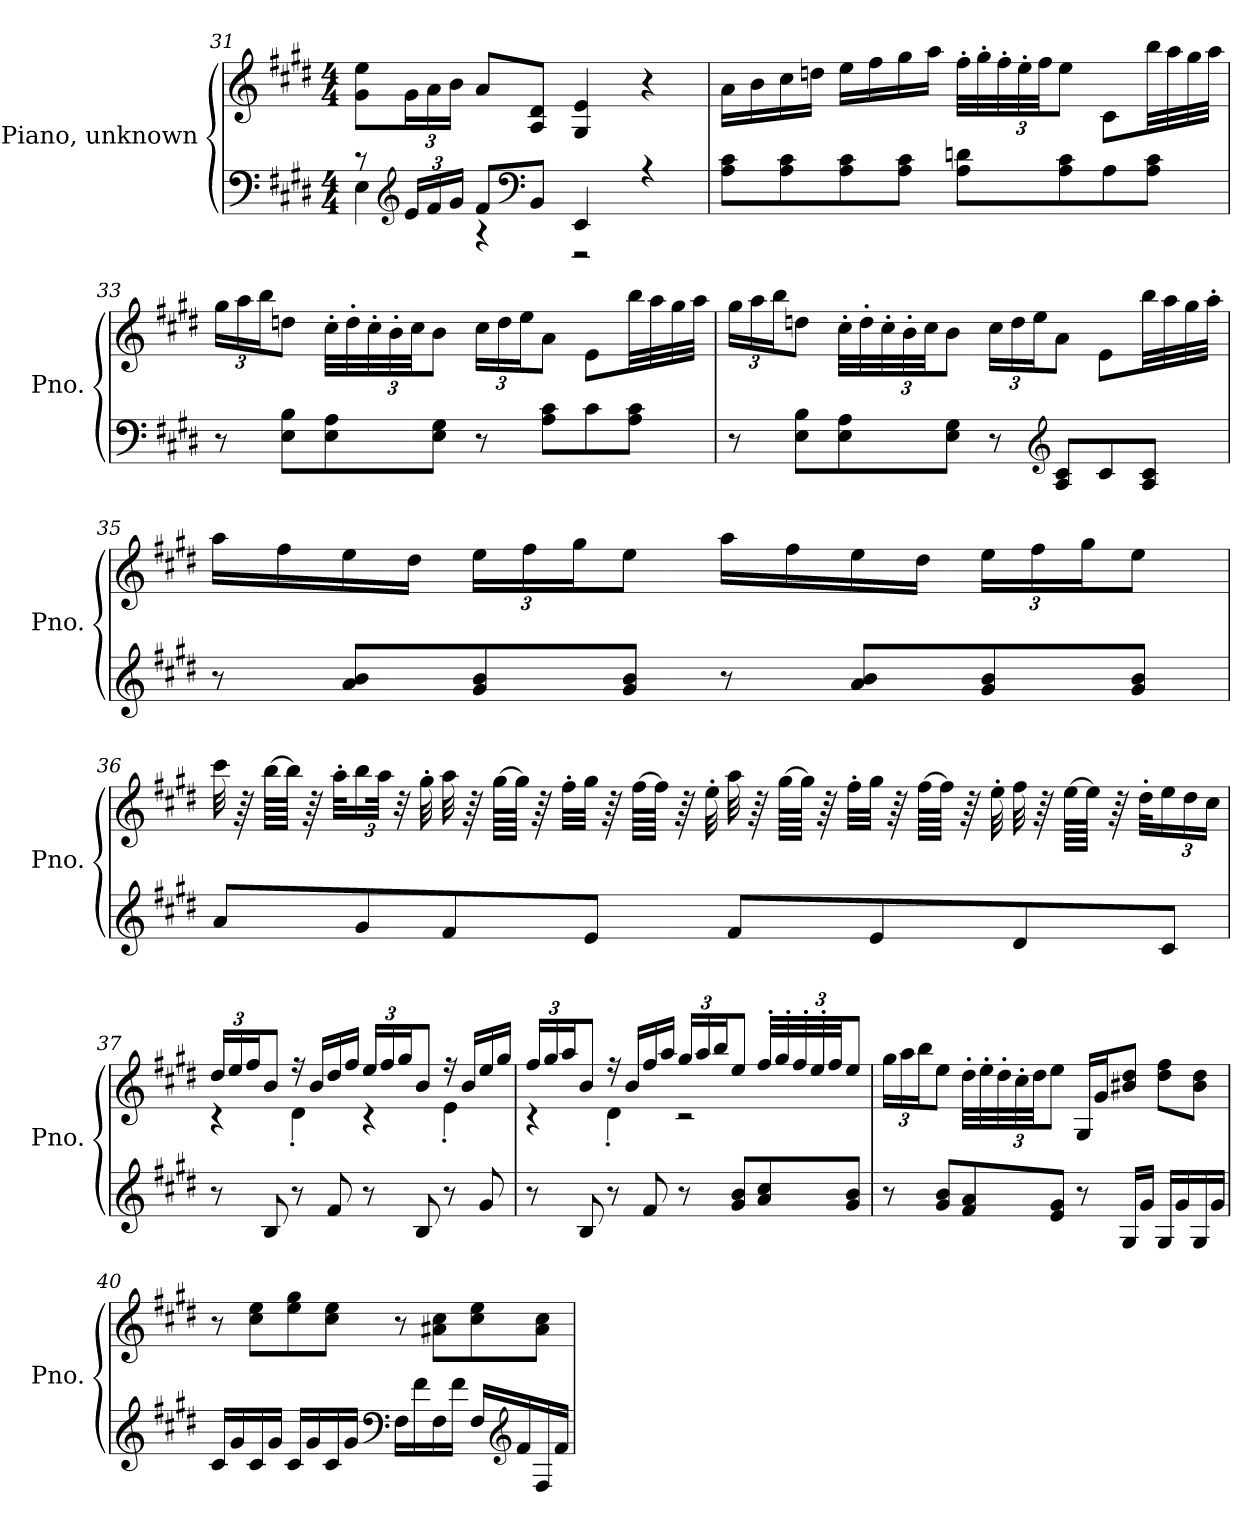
**kern	**kern
*part1	*part1
*staff2	*staff1
*I"Piano, unknown	*
*I'Pno.	*
!!LO:LB:g=z
*clefF4	*clefG2
*k[f#c#g#d#]	*k[f#c#g#d#]
*M4/4	*M4/4
=31	=31
*^	*
8r	4E\	8g#\ 8ee\L
*clefG2	*	*
*Xbrackettup	*	*Xbrackettup
24e/LL	.	24g#\L
24f#/	.	24a\
24g#/JJ	.	24b\JJ
8f#/L	4r	8a/L
*clefF4	*	*
8BB/J	.	8A/ 8d#/J
4EE/	2r	4G#/ 4e/
4r	.	4r
*v	*v	*
=32	=32
8A\ 8c#\L	16a\LL
.	16b\
8A\ 8c#\	16cc#\
.	16ddn\JJ
8A\ 8c#\	16ee\LL
.	16ff#\
8A\ 8c#\J	16gg#\
.	16aa\JJ
8A\ 8dn\L	32ff#'\LLL
.	32gg#'\
.	48ff#'\
.	48ee'\
.	48ff#\JJ
8A\ 8c#\	8ee\J
8A\	8c#\L
8A\ 8c#\J	32bb\LL
.	32aa\
.	32gg#\
.	32aa\JJJ
!!LO:LB:g=z
=33	=33
8r	24gg#\LL
.	24aa\
.	24bb\J
8E\ 8B\L	8ddn\J
8E\ 8A\	32cc#'\LLL
.	32dd'\
.	48cc#'\
.	48b'\
.	48cc#\JJ
8E\ 8G#\J	8b\J
8r	24cc#\LL
.	24dd\
.	24ee\J
8A\ 8c#\L	8a\J
8c#\	8e\L
8A\ 8c#\J	32bb\LL
.	32aa\
.	32gg#\
.	32aa\JJJ
=34	=34
8r	24gg#\LL
.	24aa\
.	24bb\J
8E\ 8B\L	8ddn\J
8E\ 8A\	32cc#'\LLL
.	32dd'\
.	48cc#'\
.	48b'\
.	48cc#\JJ
8E\ 8G#\J	8b\J
8r	24cc#\LL
.	24dd\
.	24ee\J
*clefG2	*
8A/ 8c#/L	8a\J
8c#/	8e\L
8A/ 8c#/J	32bb\LL
.	32aa\
.	32gg#\
.	32aa'\JJJ
!!LO:LB:g=z
=35	=35
8r	16aa\LL
.	16ff#\
8a/ 8b/L	16ee\
.	16dd#\JJ
8g#/ 8b/	24ee\LL
.	24ff#\
.	24gg#\J
8g#/ 8b/J	8ee\J
8r	16aa\LL
.	16ff#\
8a/ 8b/L	16ee\
.	16dd#\JJ
8g#/ 8b/	24ee\LL
.	24ff#\
.	24gg#\J
8g#/ 8b/J	8ee\J
!!LO:LB:g=z
=36	=36
8a/L	32ccc#\
.	64r
.	[64bb\LLLL
.	64bb\JJJJ]
.	64r
.	32aa'\KLL
8g#/	24bb\
.	48aa\JJk
.	32r
.	32gg#'\
8f#/	32aa\
.	64r
.	[64gg#\LLLL
.	64gg#\JJJJ]
.	64r
.	32ff#'\LLL
8e/J	32gg#\JJJ
.	64r
.	[64ff#\LLLL
.	64ff#\JJJJ]
.	64r
.	32ee'\
8f#/L	32aa\
.	64r
.	[64gg#\LLLL
.	64gg#\JJJJ]
.	64r
.	32ff#'\LLL
8e/	32gg#\JJJ
.	64r
.	[64ff#\LLLL
.	64ff#\JJJJ]
.	64r
.	32ee'\
8d#/	32ff#\
.	64r
.	[64ee\LLLL
.	64ee\JJJJ]
.	64r
.	32dd#'\KLL
8c#/J	24ee\
.	24dd#\
.	24cc#\JJ
!!LO:LB:g=z
=37	=37
*	*^
8r	24dd#/LL	4r
.	24ee/	.
.	24ff#/J	.
8B/	8b/J	.
8r	16r	4d#'\
.	16b/LL	.
8f#/	16dd#/	.
.	16ff#/JJ	.
8r	24ee/LL	4r
.	24ff#/	.
.	24gg#/J	.
8B/	8b/J	.
8r	16r	4e'\
.	16b/LL	.
8g#/	16ee/	.
.	16gg#/JJ	.
=38	=38	=38
8r	24ff#/LL	4r
.	24gg#/	.
.	24aa/J	.
8B/	8b/J	.
8r	16r	4d#'\
.	16b/LL	.
8f#/	16ff#/	.
.	16aa/JJ	.
8r	24gg#/LL	2r
.	24aa/	.
.	24bb/J	.
8g#/ 8b/L	8ee/J	.
8a/ 8cc#/	32ff#'/LLL	.
.	32gg#'/	.
.	48ff#'/	.
.	48ee'/	.
.	48ff#/JJ	.
8g#/ 8b/J	8ee/J	.
*	*v	*v
!!LO:PB:g=z
=39	=39
8r	24gg#\LL
.	24aa\
.	24bb\J
8g#/ 8b/L	8ee\J
8f#/ 8a/	32dd#'\LLL
.	32ee'\
.	48dd#'\
.	48cc#'\
.	48dd#\JJ
8e/ 8g#/J	8ee\J
8r	16G#/LL
.	16g#/J
16G#/LL	8b#X/ 8dd#/J
16g#/JJ	.
16G#/LL	8dd#\ 8ff#\L
16g#/	.
16G#/	8b#\ 8dd#\J
16g#/JJ	.
=40	=40
16c#/LL	8r
16g#/	.
16c#/	8cc#\ 8ee\L
16g#/JJ	.
16c#/LL	8ee\ 8gg#\
16g#/	.
16c#/	8cc#\ 8ee\J
16g#/JJ	.
*clefF4	*
16F#\LL	8r
16f#\	.
16F#\	8a#X\ 8cc#\L
16f#\JJ	.
16F#/LL	8cc#\ 8ee\
*clefG2	*
16f#/	.
16F#/	8a#\ 8cc#\J
16f#/JJ	.
=	=
*-	*-
